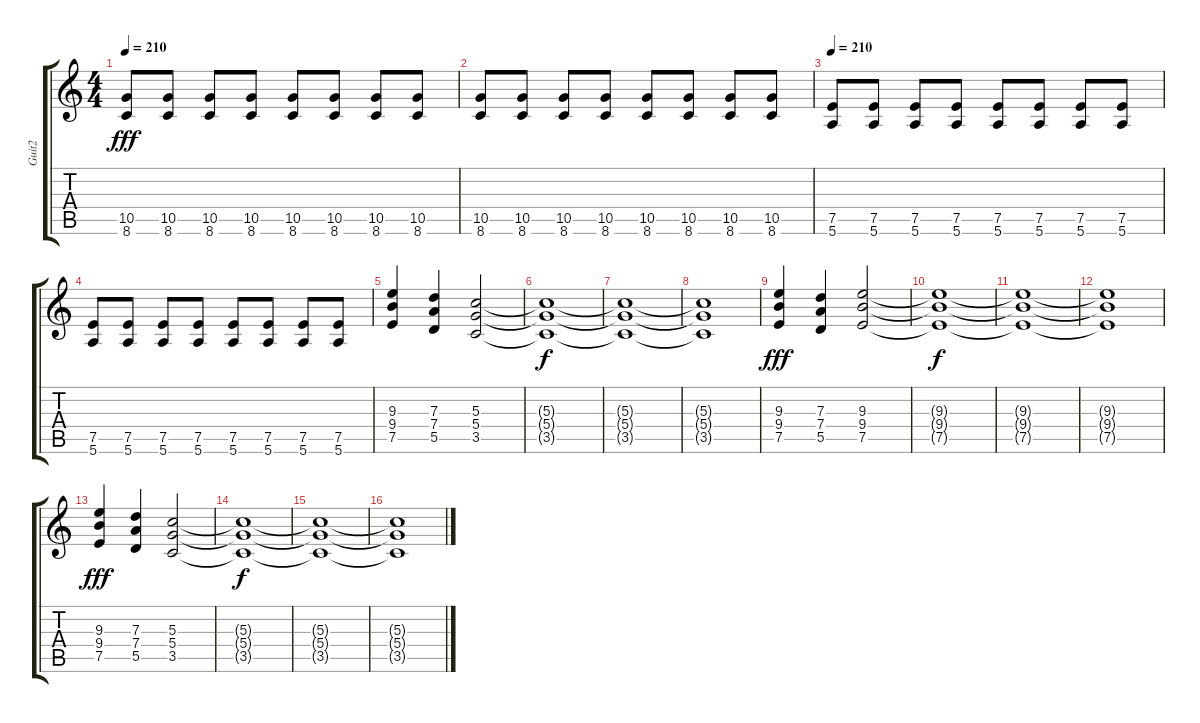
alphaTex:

\track ("Guit2" "Guit2") {instrument electricguitarclean}
\staff {score tabs}
\tuning (E4 B3 G3 D3 A2 E2) {hide}
\ts (4 4)
\tempo 210
\clef g2
\ks c
(10.5 8.6).8{dy fff} (10.5 8.6).8 (10.5 8.6).8 (10.5 8.6).8 (10.5 8.6).8 (10.5 8.6).8 (10.5 8.6).8 (10.5 8.6).8 |
(10.5 8.6).8 (10.5 8.6).8 (10.5 8.6).8 (10.5 8.6).8 (10.5 8.6).8 (10.5 8.6).8 (10.5 8.6).8 (10.5 8.6).8 |
\tempo 210
(7.5 5.6).8 (7.5 5.6).8 (7.5 5.6).8 (7.5 5.6).8 (7.5 5.6).8 (7.5 5.6).8 (7.5 5.6).8 (7.5 5.6).8 |
(7.5 5.6).8 (7.5 5.6).8 (7.5 5.6).8 (7.5 5.6).8 (7.5 5.6).8 (7.5 5.6).8 (7.5 5.6).8 (7.5 5.6).8 |
(9.3 9.4 7.5).4{instrument overdrivenguitar} (7.3 7.4 5.5).4 (5.3 5.4 3.5).2 |
(5.3{t} 5.4{t} 3.5{t}).1{dy f} |
(5.3{t} 5.4{t} 3.5{t}).1 |
(5.3{t} 5.4{t} 3.5{t}).1 |
(9.3 9.4 7.5).4{dy fff} (7.3 7.4 5.5).4 (9.3 9.4 7.5).2 |
(9.3{t} 9.4{t} 7.5{t}).1{dy f} |
(9.3{t} 9.4{t} 7.5{t}).1 |
(9.3{t} 9.4{t} 7.5{t}).1 |
(9.3 9.4 7.5).4{dy fff} (7.3 7.4 5.5).4 (5.3 5.4 3.5).2 |
(5.3{t} 5.4{t} 3.5{t}).1{dy f} |
(5.3{t} 5.4{t} 3.5{t}).1 |
(5.3{t} 5.4{t} 3.5{t}).1
